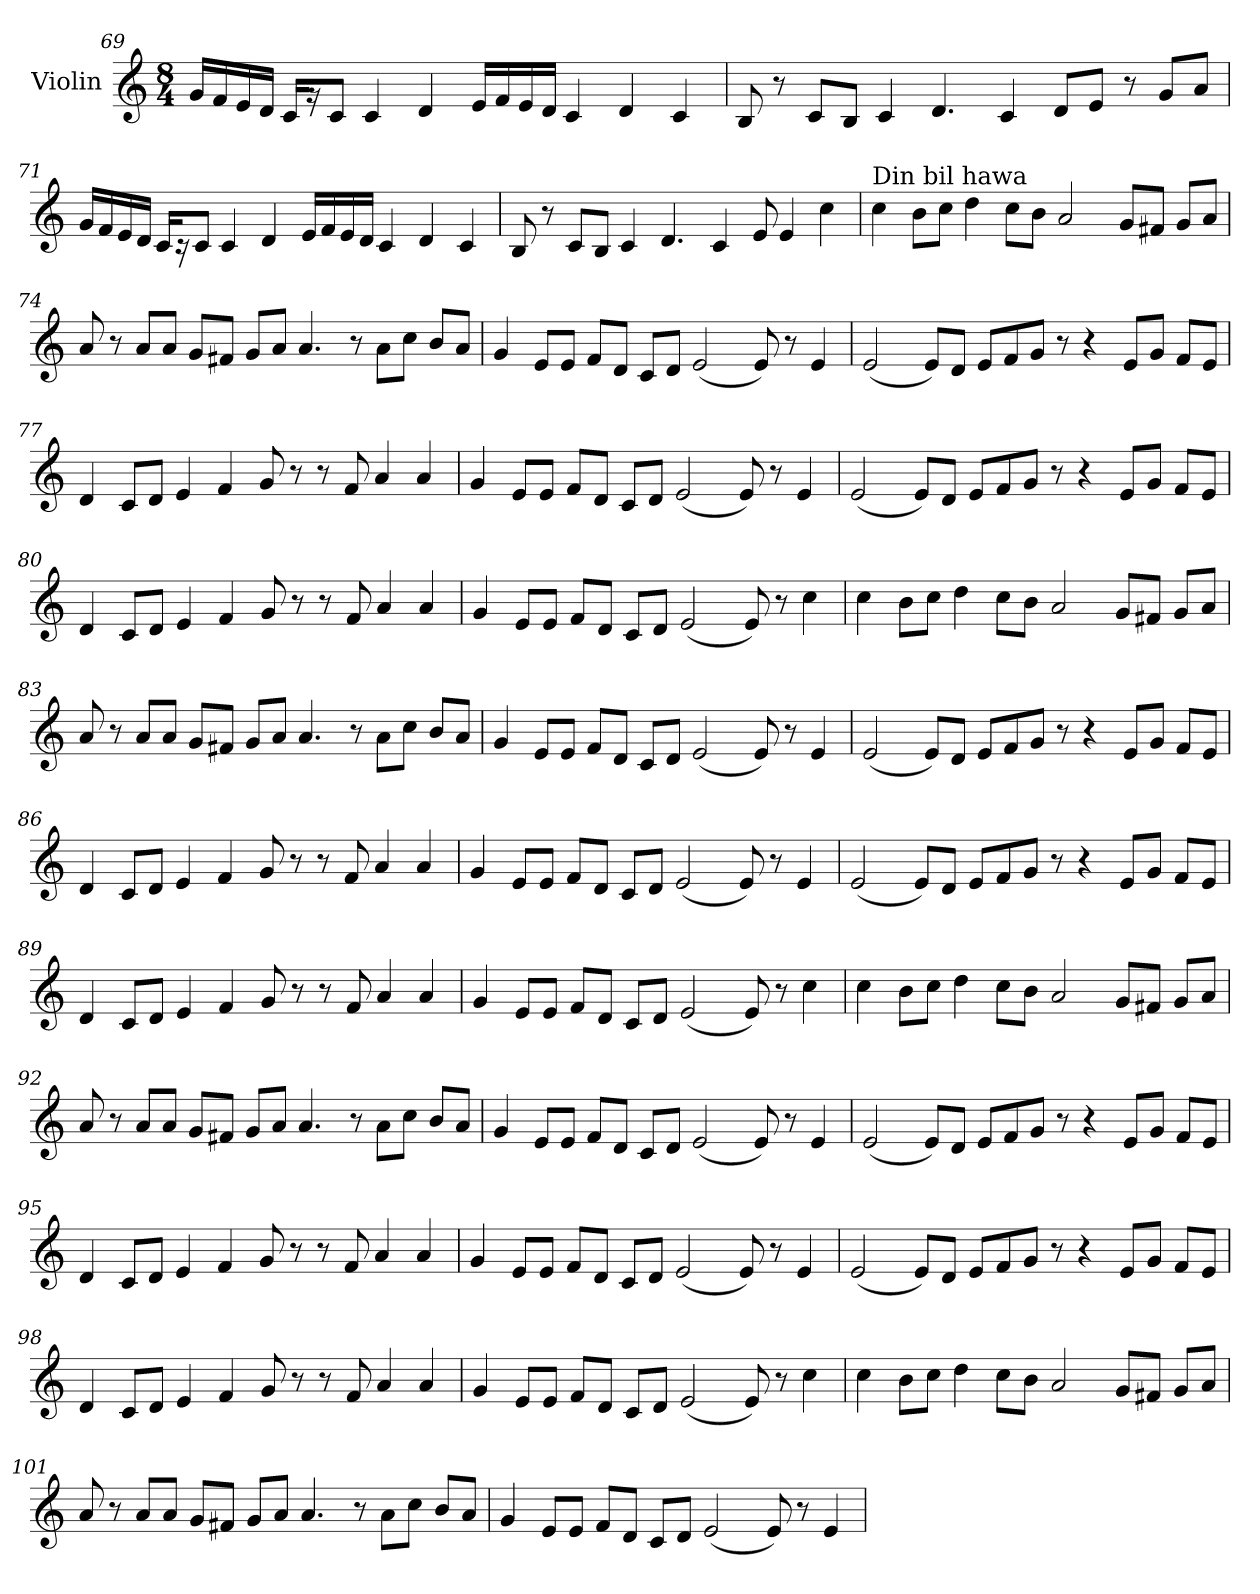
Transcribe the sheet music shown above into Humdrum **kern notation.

**kern
*part1
*staff1
*I"Violin
*clefG2
*k[]
*M8/4
=69
16g/LL
16f/
16e/
16d/JJ
16c/KL
16rg
8c/J
4c/
4d/
16e/LL
16f/
16e/
16d/JJ
4c/
4d/
4c/
!!LO:LB:g=z
=70
8B/
8r
8c/L
8B/J
4c/
4.d/
4c/
8d/L
8e/J
8r
8g/L
8a/J
=71
16g/LL
16f/
16e/
16d/JJ
16c/KL
16r
8c/J
4c/
4d/
16e/LL
16f/
16e/
16d/JJ
4c/
4d/
4c/
!!LO:LB:g=z
=72
8B/
8r
8c/L
8B/J
4c/
4.d/
4c/
8e/
4e/
4cc\
=73
*MM80
!LO:TX:a:t=Din bil hawa
4cc\
8b\L
8cc\J
4dd\
8cc\L
8b\J
2a/
8g/L
8f#X/J
8g/L
8a/J
!!LO:LB:g=z
=74
8a/
8r
8a/L
8a/J
8g/L
8f#X/J
8g/L
8a/J
4.a/
8r
8a\L
8cc\J
8b/L
8a/J
=75
4g/
8e/L
8e/J
8f/L
8d/J
8c/L
8d/J
(<2e/
8e/)
8r
4e/
!!LO:PB:g=z
=76
(<2e/
8e/L)
8d/J
8e/L
8f/
8g/J
8r
4r
8e/L
8g/J
8f/L
8e/J
=77
4d/
8c/L
8d/J
4e/
4f/
8g/
8r
8r
8f/
4a/
4a/
!!LO:LB:g=z
=78
4g/
8e/L
8e/J
8f/L
8d/J
8c/L
8d/J
(<2e/
8e/)
8r
4e/
=79
(<2e/
8e/L)
8d/J
8e/L
8f/
8g/J
8r
4r
8e/L
8g/J
8f/L
8e/J
!!LO:LB:g=z
=80
4d/
8c/L
8d/J
4e/
4f/
8g/
8r
8r
8f/
4a/
4a/
=81
4g/
8e/L
8e/J
8f/L
8d/J
8c/L
8d/J
(<2e/
8e/)
8r
4cc\
!!LO:LB:g=z
=82
4cc\
8b\L
8cc\J
4dd\
8cc\L
8b\J
2a/
8g/L
8f#X/J
8g/L
8a/J
=83
8a/
8r
8a/L
8a/J
8g/L
8f#X/J
8g/L
8a/J
4.a/
8r
8a\L
8cc\J
8b/L
8a/J
!!LO:LB:g=z
=84
4g/
8e/L
8e/J
8f/L
8d/J
8c/L
8d/J
(<2e/
8e/)
8r
4e/
=85
(<2e/
8e/L)
8d/J
8e/L
8f/
8g/J
8r
4r
8e/L
8g/J
8f/L
8e/J
!!LO:LB:g=z
=86
4d/
8c/L
8d/J
4e/
4f/
8g/
8r
8r
8f/
4a/
4a/
=87
4g/
8e/L
8e/J
8f/L
8d/J
8c/L
8d/J
(<2e/
8e/)
8r
4e/
!!LO:LB:g=z
=88
(<2e/
8e/L)
8d/J
8e/L
8f/
8g/J
8r
4r
8e/L
8g/J
8f/L
8e/J
=89
4d/
8c/L
8d/J
4e/
4f/
8g/
8r
8r
8f/
4a/
4a/
!!LO:LB:g=z
=90
4g/
8e/L
8e/J
8f/L
8d/J
8c/L
8d/J
(<2e/
8e/)
8r
4cc\
=91
4cc\
8b\L
8cc\J
4dd\
8cc\L
8b\J
2a/
8g/L
8f#X/J
8g/L
8a/J
!!LO:PB:g=z
=92
8a/
8r
8a/L
8a/J
8g/L
8f#X/J
8g/L
8a/J
4.a/
8r
8a\L
8cc\J
8b/L
8a/J
=93
4g/
8e/L
8e/J
8f/L
8d/J
8c/L
8d/J
(<2e/
8e/)
8r
4e/
!!LO:LB:g=z
=94
(<2e/
8e/L)
8d/J
8e/L
8f/
8g/J
8r
4r
8e/L
8g/J
8f/L
8e/J
=95
4d/
8c/L
8d/J
4e/
4f/
8g/
8r
8r
8f/
4a/
4a/
!!LO:LB:g=z
=96
4g/
8e/L
8e/J
8f/L
8d/J
8c/L
8d/J
(<2e/
8e/)
8r
4e/
=97
(<2e/
8e/L)
8d/J
8e/L
8f/
8g/J
8r
4r
8e/L
8g/J
8f/L
8e/J
!!LO:LB:g=z
=98
4d/
8c/L
8d/J
4e/
4f/
8g/
8r
8r
8f/
4a/
4a/
=99
4g/
8e/L
8e/J
8f/L
8d/J
8c/L
8d/J
(<2e/
8e/)
8r
4cc\
!!LO:LB:g=z
=100
4cc\
8b\L
8cc\J
4dd\
8cc\L
8b\J
2a/
8g/L
8f#X/J
8g/L
8a/J
=101
8a/
8r
8a/L
8a/J
8g/L
8f#X/J
8g/L
8a/J
4.a/
8r
8a\L
8cc\J
8b/L
8a/J
!!LO:LB:g=z
=102
4g/
8e/L
8e/J
8f/L
8d/J
8c/L
8d/J
(<2e/
8e/)
8r
4e/
=
*-
